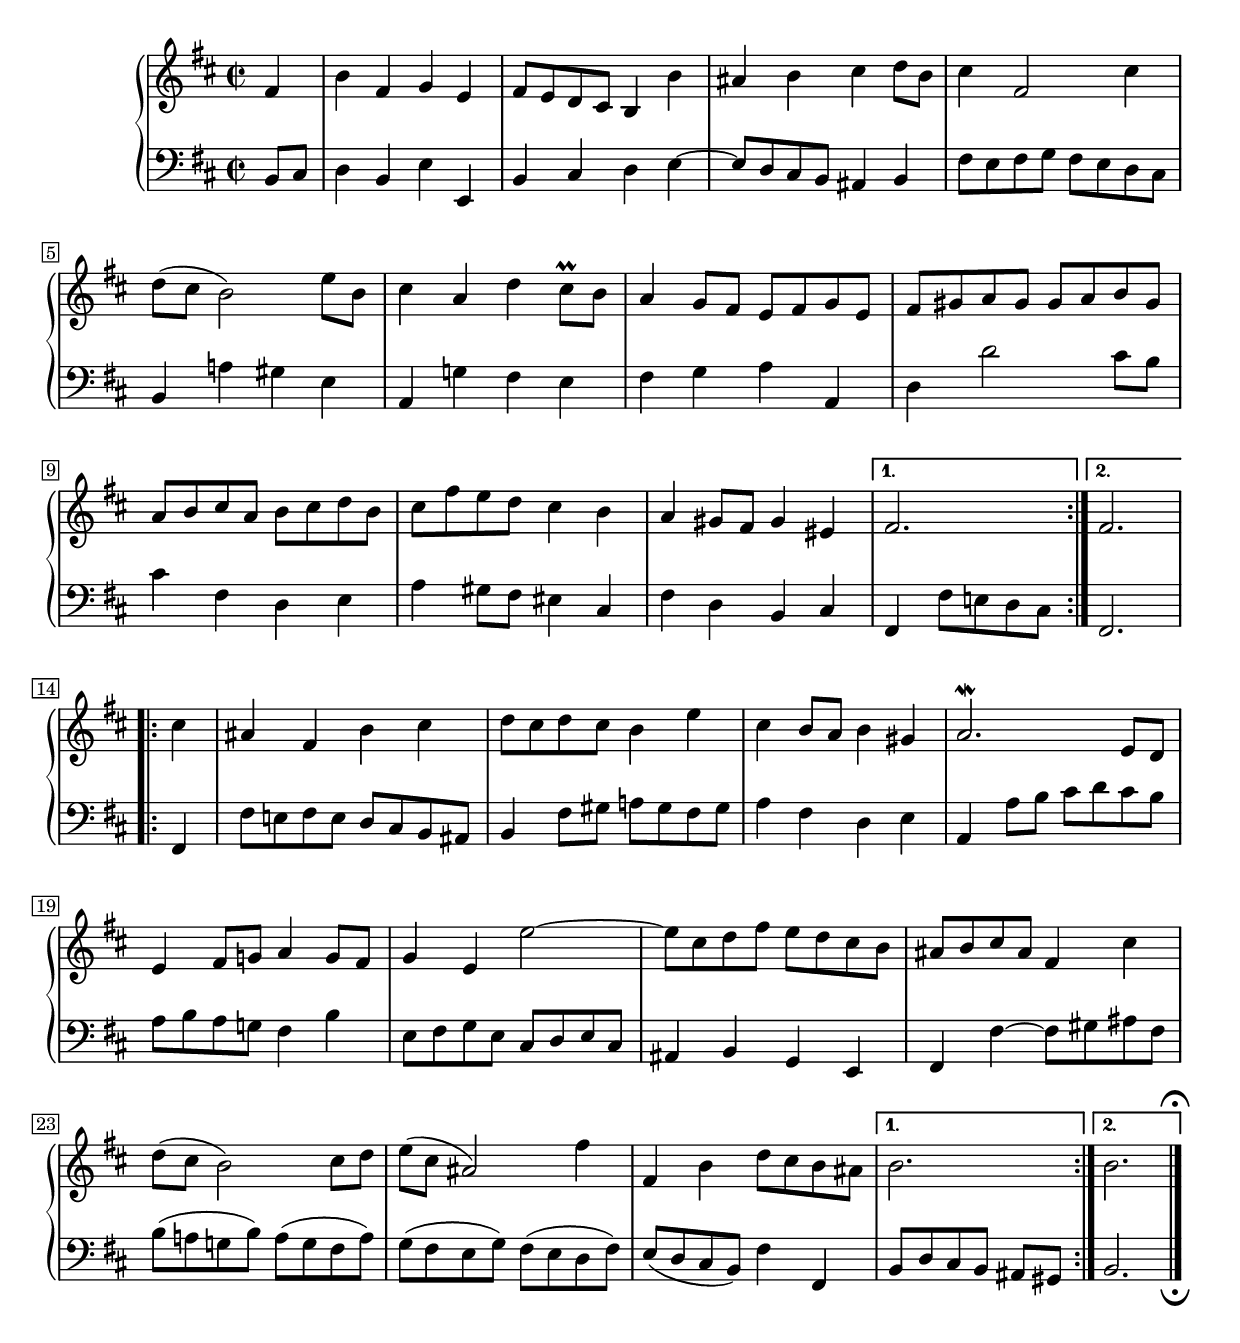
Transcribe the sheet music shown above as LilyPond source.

Global = {
  \key b \minor
  \time 2/2
  \include "../global.ly"
}

Soprano = \context Voice = "one" \relative c' {
  \voiceOne
  \label #'BourreeI
  \stemNeutral\tieNeutral\slurNeutral
  \override MultiMeasureRest.staff-position = #0
  \override Rest.staff-position = #0
  \repeat volta 2 {
  \partial 4 fis4
  %1
  | b fis g e
  | fis8 e d cis b4 b'
  | ais b cis d8 b
  | cis4 fis,2 cis'4
  %5
  | d8( cis b2) e8 b
  | cis4 a d cis8\prall b
  | a4 g8 fis e fis g e
  | fis gis a gis gis a b gis
  | a b cis a b cis d b
  %10
  | cis fis e d cis4 b
  | a gis8 fis gis4 eis
    \alternative {
      { \partial 2. fis2. }
      { \partial 2. fis }
    }
  }
  \break
  \repeat volta 2 {
  \partial 4 cis'4
  %15
  | ais fis b cis
  | d8 cis d cis b4 e
  | cis b8 a b4 gis
  | a2.\mordent e8 d
  | e4 fis8 g! a4 g8 fis
  %20
  | g4 e e'2~
  | e8 cis d fis e d cis b
  | ais b cis ais fis4 cis'
  | d8( cis b2) cis8 d
  | e( cis ais2) fis'4
  %25
  | fis, b d8 cis b ais
    \alternative {
      { b2. }
      { b }
    }
    \override Score.TextMark.self-alignment-X = #CENTER
    \textEndMark \markup { \musicglyph "scripts.ufermata" }
  }
  \fine
}

Bass = \context Voice = "four" \relative c {
  \voiceFour
  \stemNeutral\tieNeutral\slurNeutral
  \override MultiMeasureRest.staff-position = #0
  \override Rest.staff-position = #0
  \repeat volta 2 {
  \partial 4 b8 cis
  %1
  | d4 b e e,
  | b' cis d e~
  | e8 d cis b ais4 b
  | fis'8 e fis g fis e d cis
  %5
  | b4 a'! gis e
  | a, g'! fis e
  | fis g a a,
  | d d'2 cis8 b
  | cis4 fis, d e
  %10
  | a gis8 fis eis4 cis
  | fis d b cis
    \alternative {
      { fis, fis'8 e! d cis }
      { fis,2. }
    }
  }
  \break
  \repeat volta 2 {
  \partial 4 fis4
  %15
  | fis'8 e! fis e d cis b ais
  | b4 fis'8 gis a! gis fis gis
  | a4 fis d e
  | a, a'8 b cis d cis b
  | a b a g! fis4 b
  %20
  | e,8 fis g e cis d e cis
  | ais4 b g e
  | fis fis'~ fis8 gis ais fis
  | b( a! g! b) a( g fis a)
  | g( fis e g) fis( e d fis)
  %25
  | e( d cis b) fis'4 fis,
    \alternative {
      { \partial 2. b8[ d cis b] ais[ gis] }
      { \partial 2. b2. }
    }
    \tweak direction #DOWN
    \textEndMark \markup { \musicglyph "scripts.dfermata" }
  }
  \fine
}

\score {
  \new PianoStaff
  <<
    \accidentalStyle Score.piano
    \context Staff = "upper" <<
      \set Staff.midiInstrument = #"acoustic grand"
      \Global
      \clef treble
      \Soprano
    >>
    \context Staff = "lower" <<
      \set Staff.midiInstrument = #"acoustic grand"
      \Global
      \clef bass
      \Bass
    >>
  >>
  \header {
    composer = ##f % "Johann Sebastian Bach"
    opus = ##f % "BWV 831"
    title = \markup { "Bourrée I" }
    subtitle = ##f
  }
  \layout {
    \context {
      \PianoStaff
      \override Parentheses.font-size = #-2
      \override TextScript.font-shape = #'italic
      \override TextScript.font-size = #-1
    }
  }
  \midi {
    \tempo 4 = 100
  }
}
